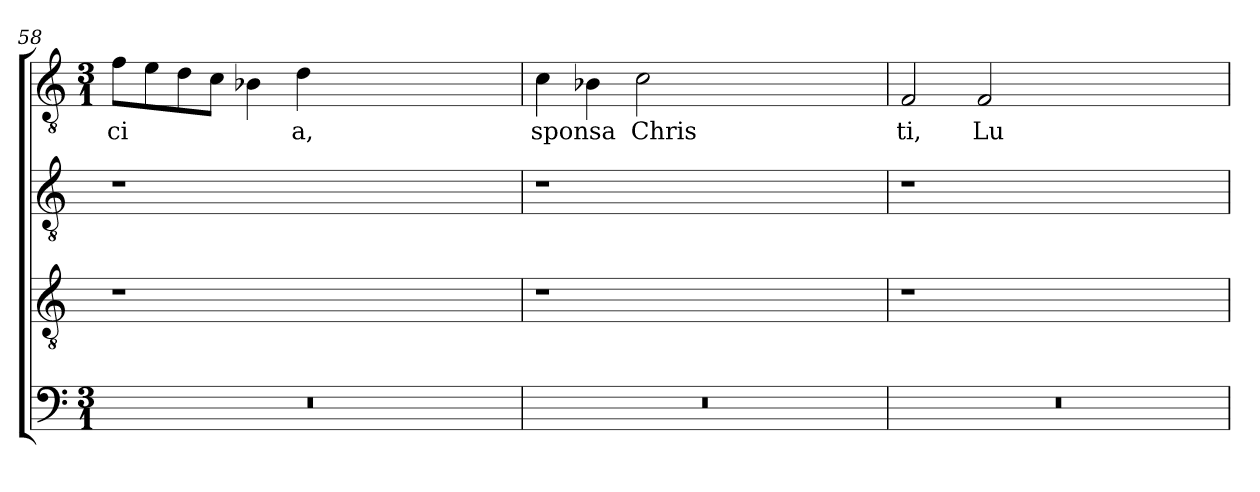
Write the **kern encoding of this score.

**kern	**kern	**kern	**kern	**text
*part4	*part3	*part2	*part1	*part1
*staff4	*staff3	*staff2	*staff1	*staff1
*clefF4	*clefGv2	*clefGv2	*clefGv2	*
*k[]	*k[]	*k[]	*k[]	*
*C:	*C:	*C:	*C:	*
*M3/1	*	*	*M3/1	*
=58	=58	=58	=58	=58
!	!	!	!	!LO:LY:b
0.r	1r	1r	8f\L	ci
.	.	.	8e\	.
.	.	.	8d\	.
.	.	.	8c\J	.
.	.	.	4B-X\	.
!	!	!	!	!LO:LY:b
.	.	.	4d\	a,
.	0ryy	0ryy	0ryy	.
=59	=59	=59	=59	=59
!	!	!	!	!LO:LY:b
0.r	1r	1r	4c\	sponsa
.	.	.	4B-X\	.
!	!	!	!	!LO:LY:b
.	.	.	2c\	Chris
.	0ryy	0ryy	0ryy	.
=60	=60	=60	=60	=60
!	!	!	!	!LO:LY:b
0.r	1r	1r	2F/	ti,
!	!	!	!	!LO:LY:b
.	.	.	2F/	Lu
.	0ryy	0ryy	0ryy	.
=	=	=	=	=
*-	*-	*-	*-	*-
